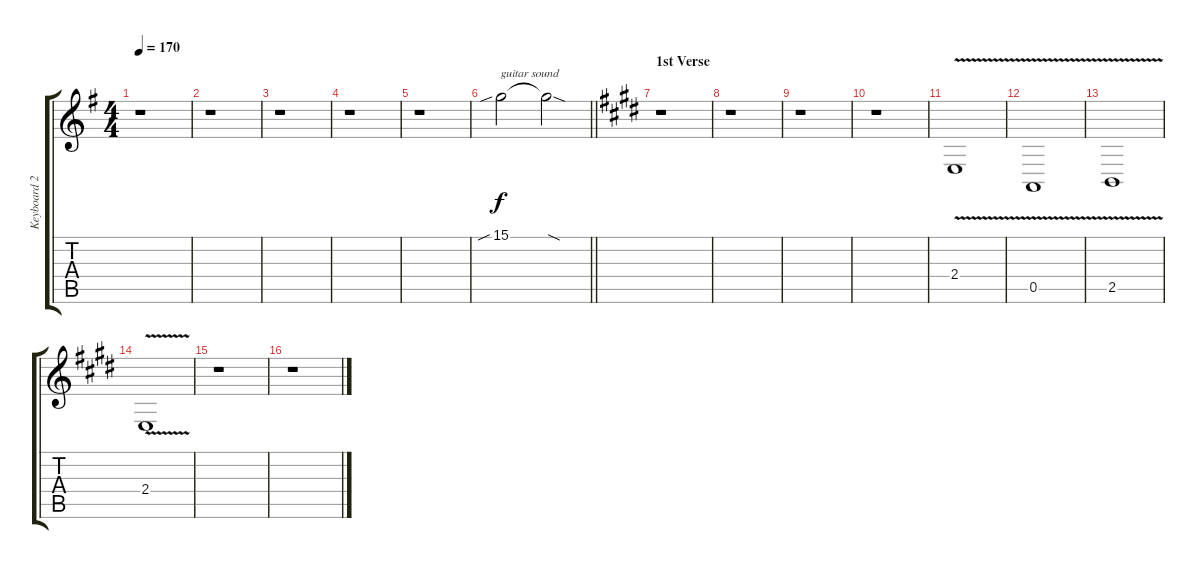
\track ("Keyboard 2" "Keyboard 2") {instrument lead2sawtooth}
\staff {score tabs}
\tuning (E4 B3 G3 D3 A2 E2) {hide}
\ts (4 4)
\tempo 170
\clef g2
\ks g
r.1{dy f} |
r.1 |
r.1 |
r.1 |
r.1{instrument guitarharmonics} |
\barLineRight lightlight
15.1{sib}.2{txt "guitar sound"} 15.1{sod t}.2 |
\section ("" "1st Verse")
\ks e
r.1{instrument lead2sawtooth} |
r.1 |
r.1 |
r.1 |
2.4{v}.1 |
0.5{v}.1 |
2.5{v}.1 |
2.4{v}.1 |
r.1 |
r.1
